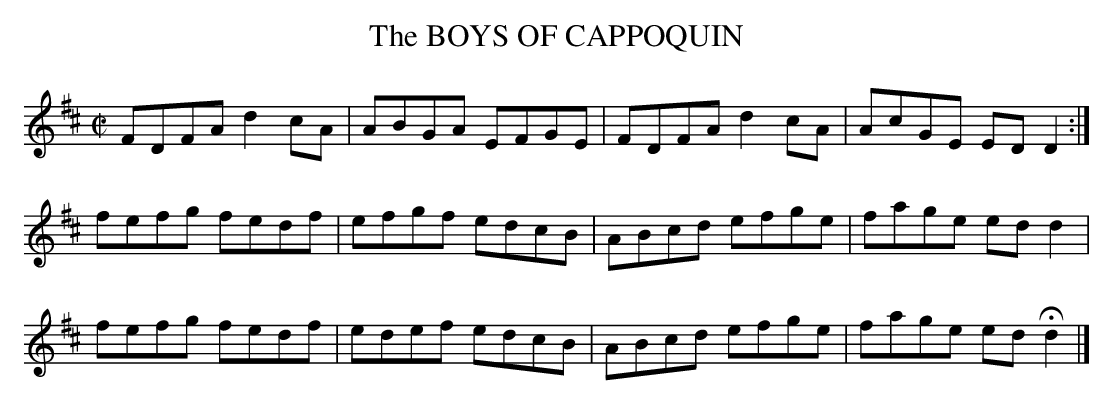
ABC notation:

X:1
T:BOYS OF CAPPOQUIN, The
M:C|
L:1/8
K:D
FDFA d2cA|ABGA EFGE|FDFA d2cA|AcGE EDD2:|
fefg fedf|efgf edcB|ABcd efge|fage edd2|
fefg fedf|edef edcB|ABcd efge|fage edHd2|]
